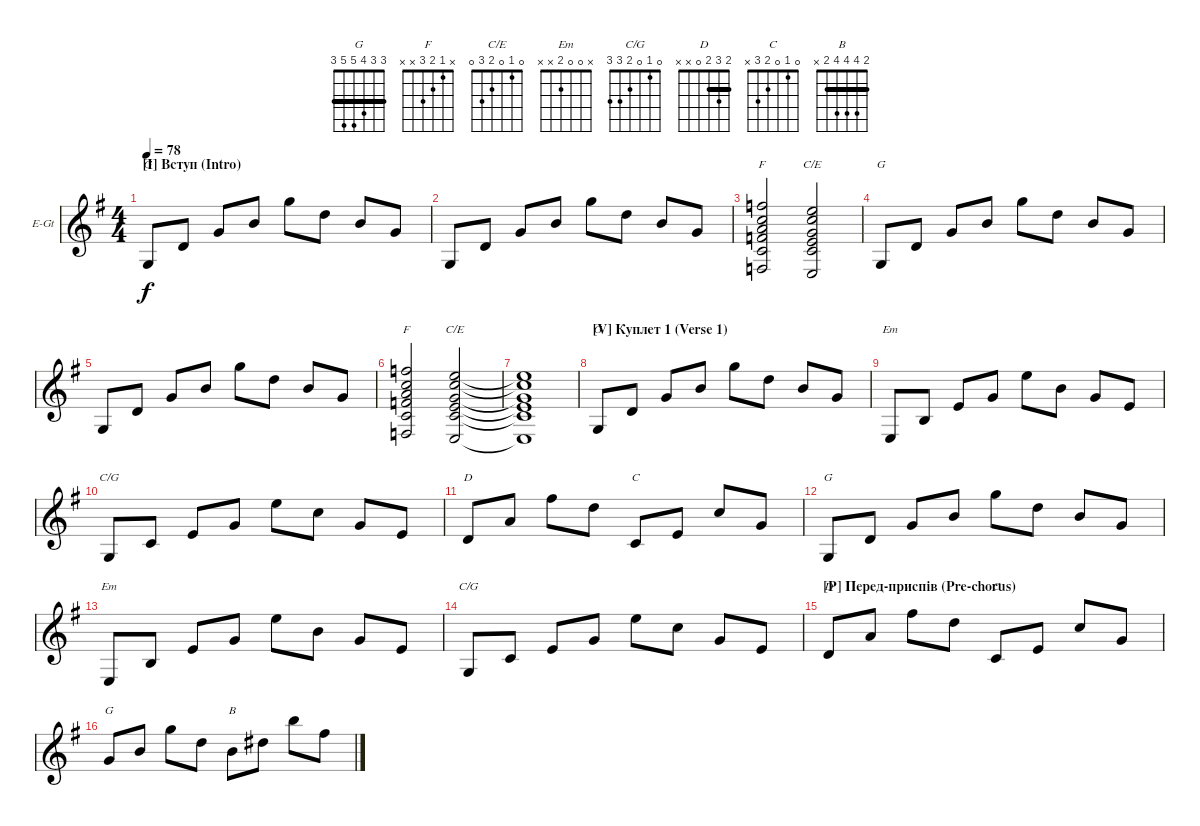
\defaultSystemsLayout 4
\bracketExtendMode groupsimilarinstruments
\firstSystemTrackNameOrientation horizontal
\otherSystemsTrackNameOrientation horizontal
\track ("Electric Guitar (Manny Charlton)" "E-Gt") {instrument electricguitarclean}
\staff {score}
\tuning (E4 B3 G3 D3 A2 E2)
\chord ("G" 3 3 4 5 5 3) {barre (3 3)}
\chord ("F" x 1 2 3 x x)
\chord ("C/E" 0 1 0 2 3 0)
\chord ("Em" x 0 0 2 x x)
\chord ("C/G" 0 1 0 2 3 3)
\chord ("D" 2 3 2 0 x x) {barre 2}
\chord ("C" 0 1 0 2 3 x)
\chord ("B" 2 4 4 4 2 x) {barre 2}
\ts (4 4)
\section ("I" "Вступ (Intro)")
\tempo 78
\clef g2
\ks eminor
3.6.8{ch "G" dy f instrument electricguitarclean} 5.5.8 5.4.8 4.3.8 3.1.8 3.2.8 4.3.8 5.4.8 |
3.6.8 5.5.8 5.4.8 4.3.8 3.1.8 3.2.8 4.3.8 5.4.8 |
(1.6 3.5 3.4 2.3 1.2 1.1).2{ch "F"} (0.6 3.5 2.4 0.3 1.2 0.1).2{ch "C/E"} |
3.6.8{ch "G"} 5.5.8 5.4.8 4.3.8 3.1.8 3.2.8 4.3.8 5.4.8 |
3.6.8 5.5.8 5.4.8 4.3.8 3.1.8 3.2.8 4.3.8 5.4.8 |
(1.6 3.5 3.4 2.3 1.2 1.1).2{ch "F"} (0.6 3.5 2.4 0.3 1.2 0.1).2{ch "C/E"} |
(0.6{t} 3.5{t} 2.4{t} 0.3{t} 1.2{t} 0.1{t}).1 |
\section ("V" "Куплет 1 (Verse 1)")
3.6.8{ch "G"} 5.5.8 5.4.8 4.3.8 3.1.8 3.2.8 4.3.8 5.4.8 |
0.6.8{ch "Em"} 2.5.8 2.4.8 0.3.8 0.1.8 0.2.8 0.3.8 2.4.8 |
3.6.8{ch "C/G"} 3.5.8 2.4.8 0.3.8 0.1.8 1.2.8 0.3.8 2.4.8 |
0.4.8{ch "D"} 2.3.8 2.1.8 3.2.8 3.5.8{ch "C"} 2.4.8 1.2.8 0.3.8 |
3.6.8{ch "G"} 5.5.8 5.4.8 4.3.8 3.1.8 3.2.8 4.3.8 5.4.8 |
0.6.8{ch "Em"} 2.5.8 2.4.8 0.3.8 0.1.8 0.2.8 0.3.8 2.4.8 |
3.6.8{ch "C/G"} 3.5.8 2.4.8 0.3.8 0.1.8 1.2.8 0.3.8 2.4.8 |
\section ("P" "Перед-приспів (Pre-chorus)")
0.4.8{ch "D"} 2.3.8 2.1.8 3.2.8 3.5.8{ch "C"} 2.4.8 1.2.8 0.3.8 |
5.4.8{ch "G"} 4.3.8 3.1.8 3.2.8 9.4.8{ch "B"} 8.3.8 7.1.8 7.2.8
